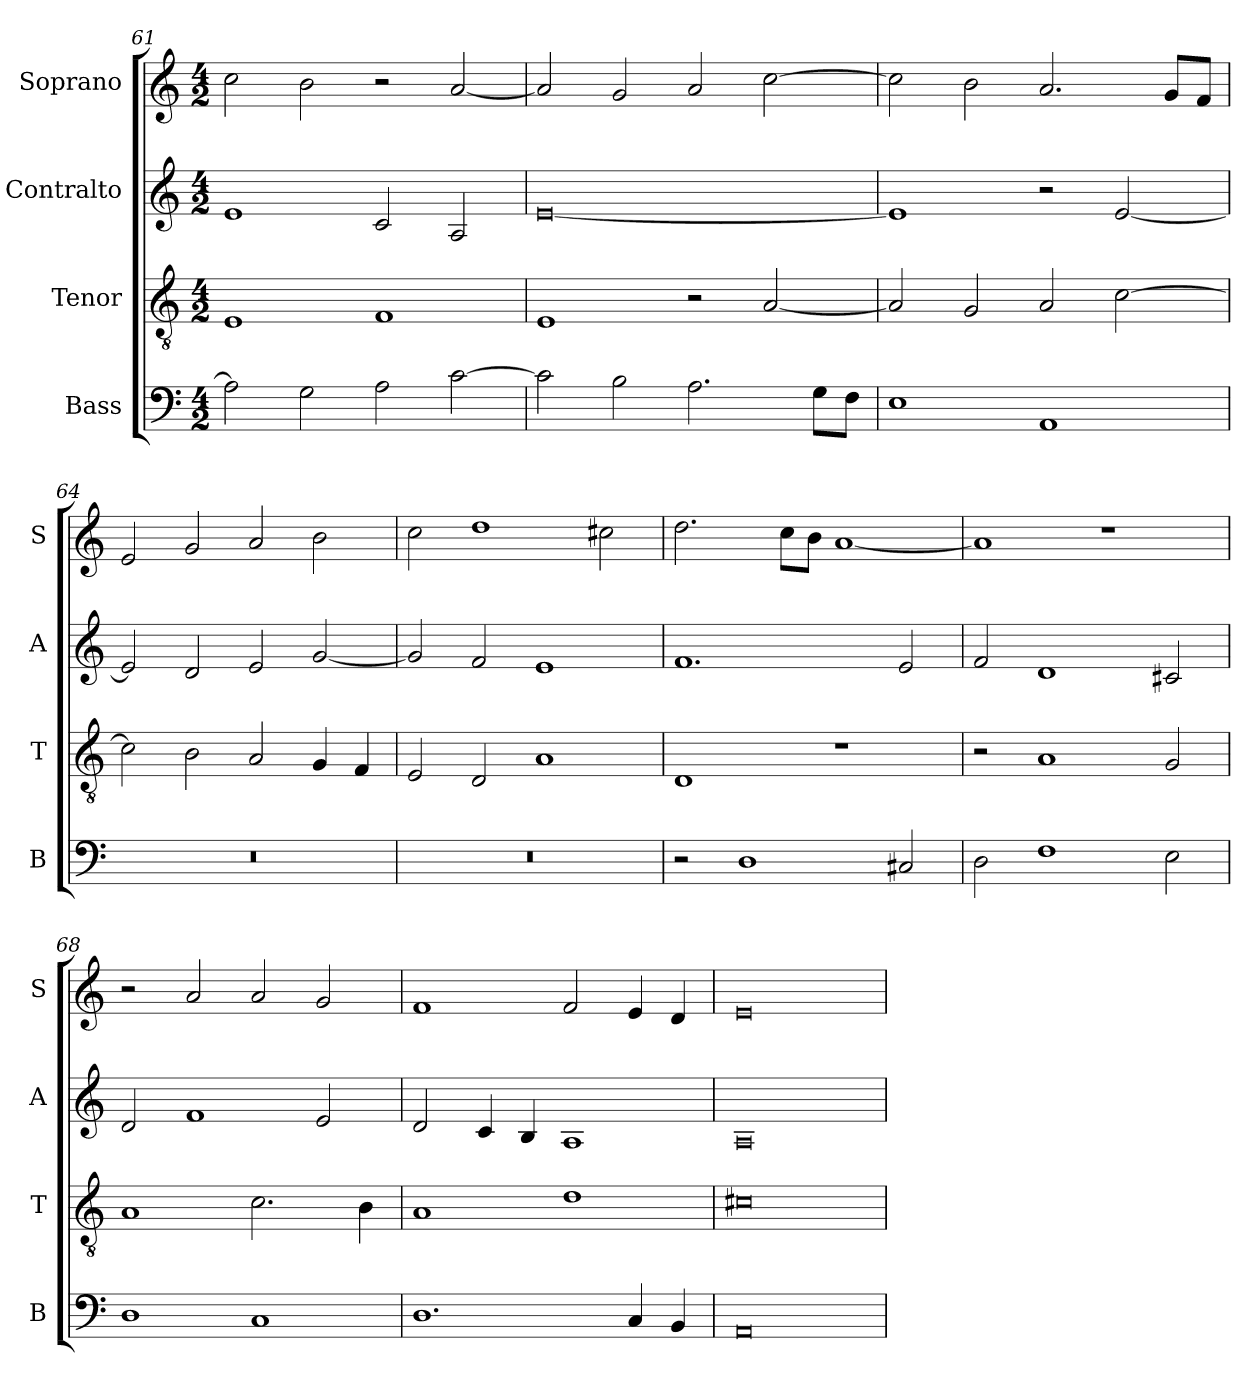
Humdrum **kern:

**kern	**kern	**kern	**kern
*part4	*part3	*part2	*part1
*staff4	*staff3	*staff2	*staff1
*I"Bass	*I"Tenor	*I"Contralto	*I"Soprano
*I'B	*I'T	*I'A	*I'S
*clefF4	*clefGv2	*clefG2	*clefG2
*k[]	*k[]	*k[]	*k[]
*E:phr	*E:phr	*E:phr	*E:phr
*M4/2	*M4/2	*M4/2	*M4/2
=61	=61	=61	=61
2A]	1E	1e	2cc
2G	.	.	2b
2A	1F	2c	2r
[2c	.	2A	[2a
=62	=62	=62	=62
2c]	1E	[0e	2a]
2B	.	.	2g
2.A	2r	.	2a
.	[2A	.	[2cc
8G\L	.	.	.
8F\J	.	.	.
=63	=63	=63	=63
1E	2A]	1e]	2cc]
.	2G	.	2b
1AA	2A	2r	2.a
.	[2c	[2e	.
.	.	.	8g/L
.	.	.	8f/J
=64	=64	=64	=64
0r	2c]	2e]	2e
.	2B	2d	2g
.	2A	2e	2a
.	4G	[2g	2b
.	4F	.	.
=65	=65	=65	=65
0r	2E	2g]	2cc
.	2D	2f	1dd
.	1A	1e	.
.	.	.	2cc#X
=66	=66	=66	=66
2r	1D	1.f	2.dd
1D	.	.	.
.	.	.	8cc\L
.	.	.	8b\J
.	1r	.	[1a
2C#X	.	2e	.
=67	=67	=67	=67
2D	2r	2f	1a]
1F	1A	1d	.
.	.	.	1r
2E	2G	2c#X	.
=68	=68	=68	=68
1D	1A	2d	2r
.	.	1f	2a
1C	2.c	.	2a
.	.	2e	2g
.	4B	.	.
=69	=69	=69	=69
1.D	1A	2d	1f
.	.	4c	.
.	.	4B	.
.	1d	1A	2f
4C	.	.	4e
4BB	.	.	4d
=70	=70	=70	=70
0AA	0c#X	0A	0e
=	=	=	=
*-	*-	*-	*-
